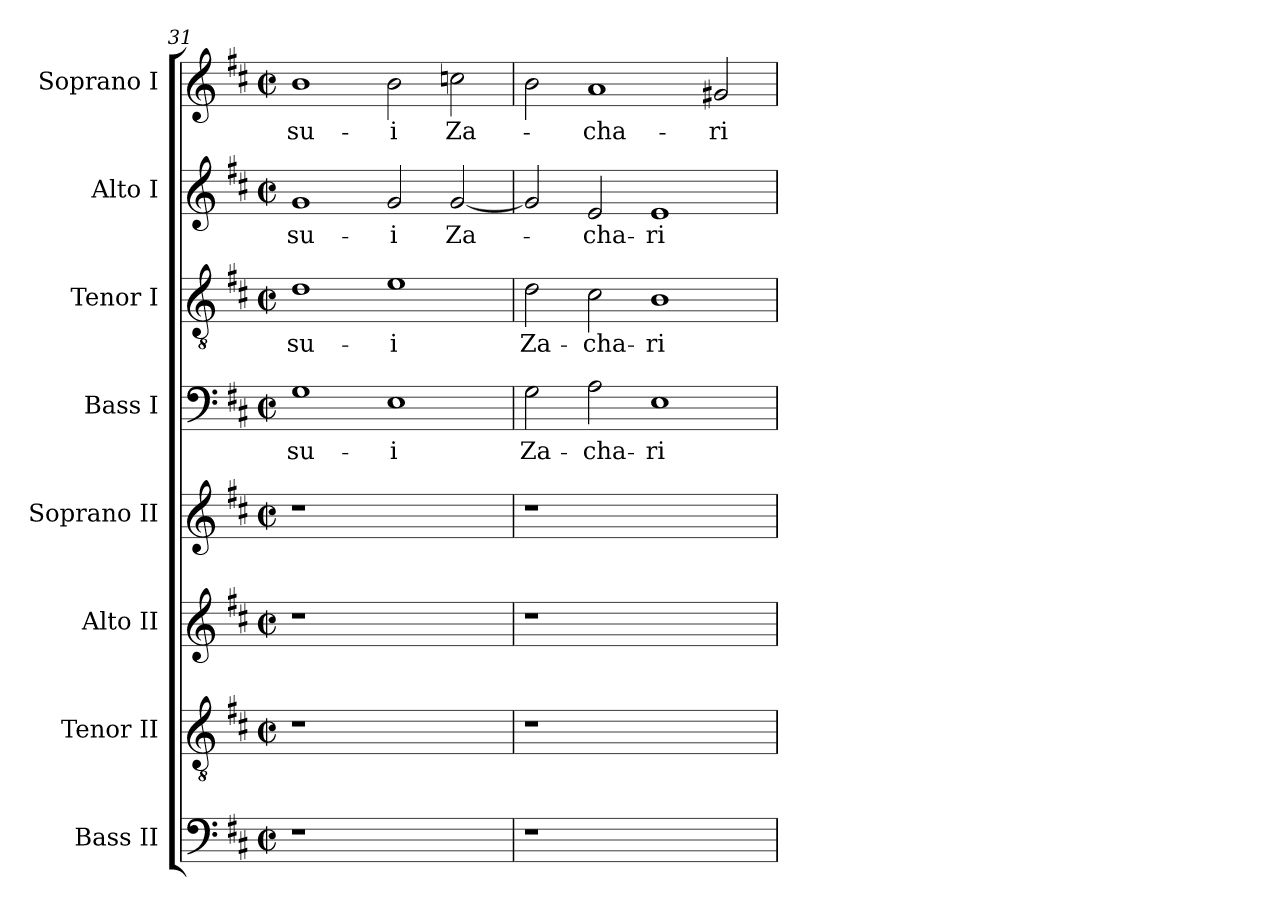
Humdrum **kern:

**kern	**kern	**kern	**kern	**kern	**text	**kern	**text	**kern	**text	**kern	**text
*part8	*part7	*part6	*part5	*part4	*part4	*part3	*part3	*part2	*part2	*part1	*part1
*staff8	*staff7	*staff6	*staff5	*staff4	*staff4	*staff3	*staff3	*staff2	*staff2	*staff1	*staff1
*I"Bass II	*I"Tenor II	*I"Alto II	*I"Soprano II	*I"Bass I	*	*I"Tenor I	*	*I"Alto I	*	*I"Soprano I	*
*I'B. II	*	*	*	*	*	*	*	*	*	*	*
!!LO:PB:g=z
*clefF4	*clefGv2	*clefG2	*clefG2	*clefF4	*	*clefGv2	*	*clefG2	*	*clefG2	*
*	*	*	*	*ITrd7c12	*	*	*	*ITrd7c12	*	*	*
*k[f#c#]	*k[f#c#]	*k[f#c#]	*k[f#c#]	*k[f#c#]	*	*k[f#c#]	*	*k[f#c#]	*	*k[f#c#]	*
*D:	*D:	*D:	*D:	*D:	*	*D:	*	*D:	*	*D:	*
*M2/2	*M2/2	*M2/2	*M2/2	*M2/2	*	*M2/2	*	*M2/2	*	*M2/2	*
*met(c|)	*met(c|)	*met(c|)	*met(c|)	*met(c|)	*	*met(c|)	*	*met(c|)	*	*met(c|)	*
=31	=31	=31	=31	=31	=31	=31	=31	=31	=31	=31	=31
!LO:N:vis=1	!LO:N:vis=1	!LO:N:vis=1	!LO:N:vis=1	!	!	!	!	!	!	!	!
!	!	!	!	!	!LO:LY:b:color=#000000	!	!	!	!	!	!
!	!	!	!	!	!	!	!LO:LY:b:color=#000000	!	!	!	!
!	!	!	!	!	!	!	!	!	!LO:LY:b:color=#000000	!	!
!	!	!	!	!	!	!	!	!	!	!	!LO:LY:b:color=#000000
1r	1r	1r	1r	1GGi	su-	1di	su-	1Gi	su-	1bi	su-
!	!	!	!	!	!LO:LY:b:color=#000000	!	!	!	!	!	!
!	!	!	!	!	!	!	!LO:LY:b:color=#000000	!	!	!	!
!	!	!	!	!	!	!	!	!	!LO:LY:b:color=#000000	!	!
!	!	!	!	!	!	!	!	!	!	!	!LO:LY:b:color=#000000
1ryy	1ryy	1ryy	1ryy	1EEi	-i	1ei	-i	2Gi/	-i	2bi\	-i
!	!	!	!	!	!	!	!	!	!LO:LY:b:color=#000000	!	!
!	!	!	!	!	!	!	!	!	!	!	!LO:LY:b:color=#000000
.	.	.	.	.	.	.	.	[<2Gi/	Za-	2ccni\	Za-
=32	=32	=32	=32	=32	=32	=32	=32	=32	=32	=32	=32
!LO:N:vis=1	!LO:N:vis=1	!LO:N:vis=1	!LO:N:vis=1	!	!	!	!	!	!	!	!
!	!	!	!	!	!LO:LY:b:color=#000000	!	!	!	!	!	!
!	!	!	!	!	!	!	!LO:LY:b:color=#000000	!	!	!	!
1r	1r	1r	1r	2GGi\	Za-	2di\	Za-	2Gi/]	.	2bi\	.
!	!	!	!	!	!LO:LY:b:color=#000000	!	!	!	!	!	!
!	!	!	!	!	!	!	!LO:LY:b:color=#000000	!	!	!	!
!	!	!	!	!	!	!	!	!	!LO:LY:b:color=#000000	!	!
!	!	!	!	!	!	!	!	!	!	!	!LO:LY:b:color=#000000
.	.	.	.	2AAi\	-cha-	2c#i\	-cha-	2Ei/	-cha-	1ai	-cha-
!	!	!	!	!	!LO:LY:b:color=#000000	!	!	!	!	!	!
!	!	!	!	!	!	!	!LO:LY:b:color=#000000	!	!	!	!
!	!	!	!	!	!	!	!	!	!LO:LY:b:color=#000000	!	!
1ryy	1ryy	1ryy	1ryy	1EEi	-ri-	1Bi	-ri-	1Ei	-ri-	.	.
!	!	!	!	!	!	!	!	!	!	!	!LO:LY:b:color=#000000
.	.	.	.	.	.	.	.	.	.	2g#Xi/	-ri-
=	=	=	=	=	=	=	=	=	=	=	=
*-	*-	*-	*-	*-	*-	*-	*-	*-	*-	*-	*-
